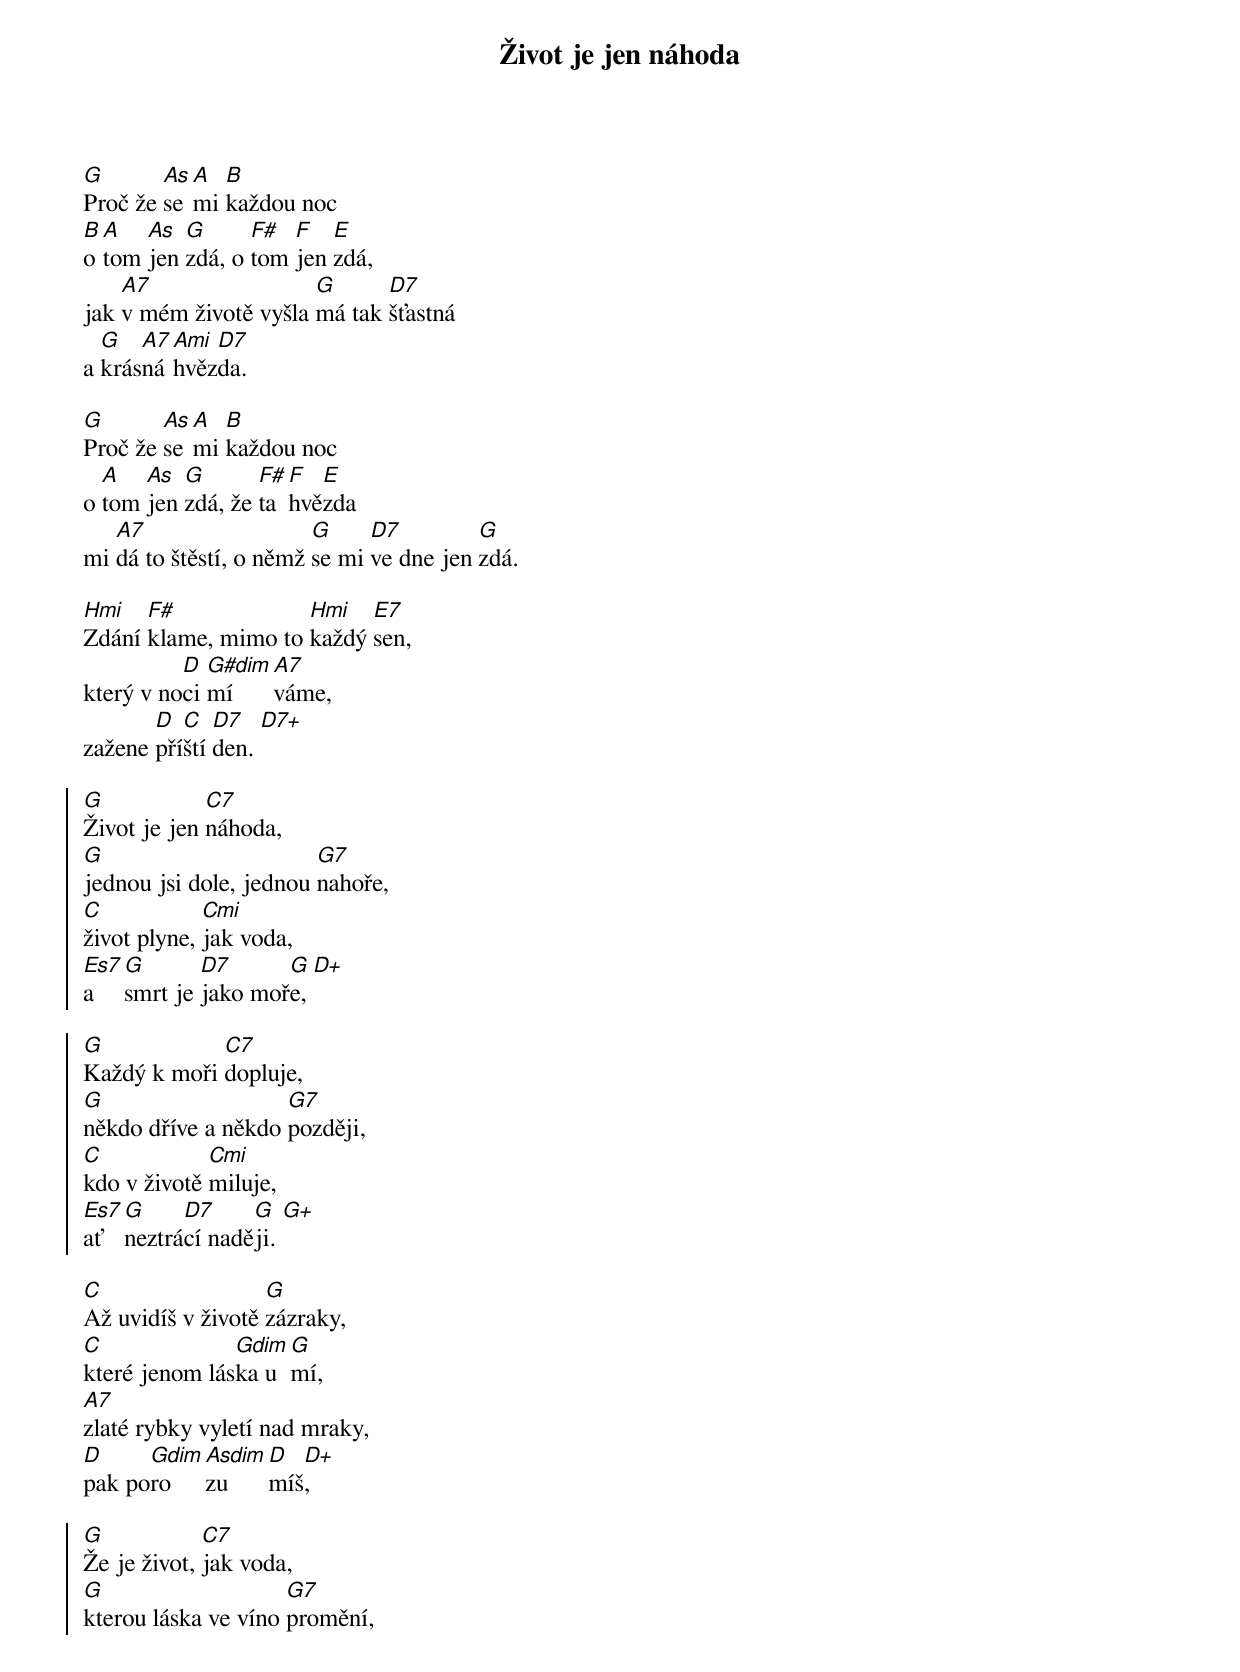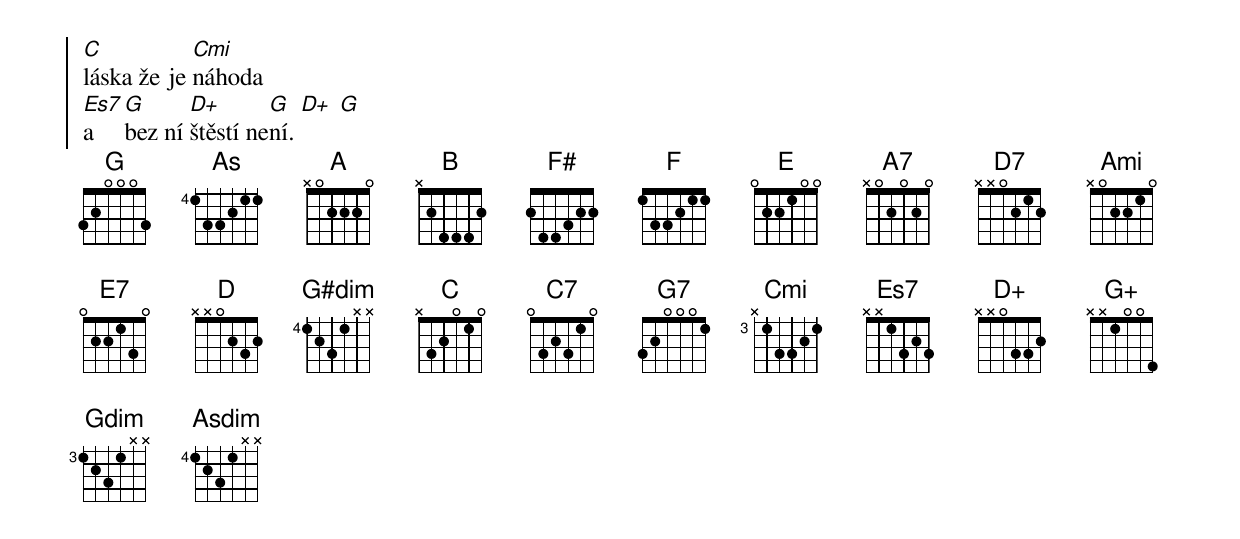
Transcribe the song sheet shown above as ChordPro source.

{title: Život je jen náhoda}
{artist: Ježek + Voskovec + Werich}
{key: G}
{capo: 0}
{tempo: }
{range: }
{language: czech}
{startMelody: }
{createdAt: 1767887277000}
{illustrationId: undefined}
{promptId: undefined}

{start_of_verse}
[G]Proč že [As]se [A]mi [B]každou noc
[B]o [A]tom [As]jen [G]zdá, o [F#]tom [F]jen [E]zdá,
jak [A7]v mém životě vyšla [G]má tak [D7]šťastná
a [G]krás[A7]ná [Ami]hvěz[D7]da.

[G]Proč že [As]se [A]mi [B]každou noc
o [A]tom [As]jen [G]zdá, že [F#]ta [F]hvě[E]zda
mi [A7]dá to štěstí, o němž [G]se mi [D7]ve dne jen [G]zdá.

[Hmi]Zdání [F#]klame, mimo to [Hmi]každý [E7]sen,
který v no[D]ci [G#dim]mí[A7]váme,
zažene [D]pří[C]ští [D7]den. [D7+]
{end_of_verse}

{start_of_chorus}
[G]Život je jen [C7]náhoda,
[G]jednou jsi dole, jednou [G7]nahoře,
[C]život plyne, [Cmi]jak voda,
[Es7]a [G]smrt je [D7]jako moř[G]e, [D+]
{end_of_chorus}

{start_of_chorus}
[G]Každý k moři [C7]dopluje,
[G]někdo dříve a někdo [G7]později,
[C]kdo v životě [Cmi]miluje,
[Es7]ať [G]neztrá[D7]cí nadě[G]ji. [G+]
{end_of_chorus}

{start_of_bridge}
[C]Až uvidíš v životě [G]zázraky,
[C]které jenom lás[Gdim]ka u[G]mí,
[A7]zlaté rybky vyletí nad mraky,
[D]pak po[Gdim]ro[Asdim]zu[D]míš[D+],
{end_of_bridge}

{start_of_chorus}
[G]Že je život, [C7]jak voda,
[G]kterou láska ve víno [G7]promění,
[C]láska že je [Cmi]náhoda
[Es7]a [G]bez ní [D+]štěstí ne[G]ní. [D+] [G]
{end_of_chorus}
